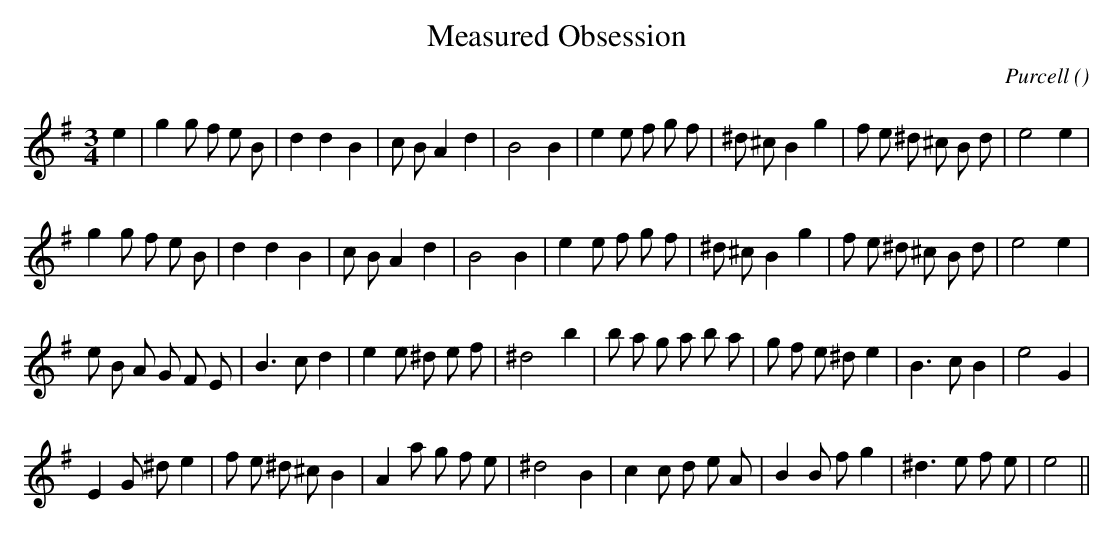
X:1
T: Measured Obsession
C: Purcell
O:
M:3/4
K:Em
K:Em
M:3/4
L:1/16
e4 |g4 g2 f2 e2 B2 |d4 d4 B4 |c2 B2 A4 d4 |B8 B4 |e4 e2 f2 g2 f2 |^d2 ^c2 B4 g4 |f2 e2 ^d2 ^c2 B2 d2 |e8 e4 |
g4 g2 f2 e2 B2 |d4 d4 B4 |c2 B2 A4 d4 |B8 B4 |e4 e2 f2 g2 f2 |^d2 ^c2 B4 g4 |f2 e2 ^d2 ^c2 B2 d2 |e8 e4 |
e2 B2 A2 G2 F2 E2 |B6 c2 d4 |e4 e2 ^d2 e2 f2 |^d8 b4 |b2 a2 g2 a2 b2 a2 |g2 f2 e2 ^d2 e4 |B6 c2 B4 |e8 G4 |
E4 G2 ^d2 e4 |f2 e2 ^d2 ^c2 B4 |A4 a2 g2 f2 e2 |^d8 B4 |c4 c2 d2 e2 A2 |B4 B2 f2 g4 |^d6 e2 f2 e2 |e8 ||
